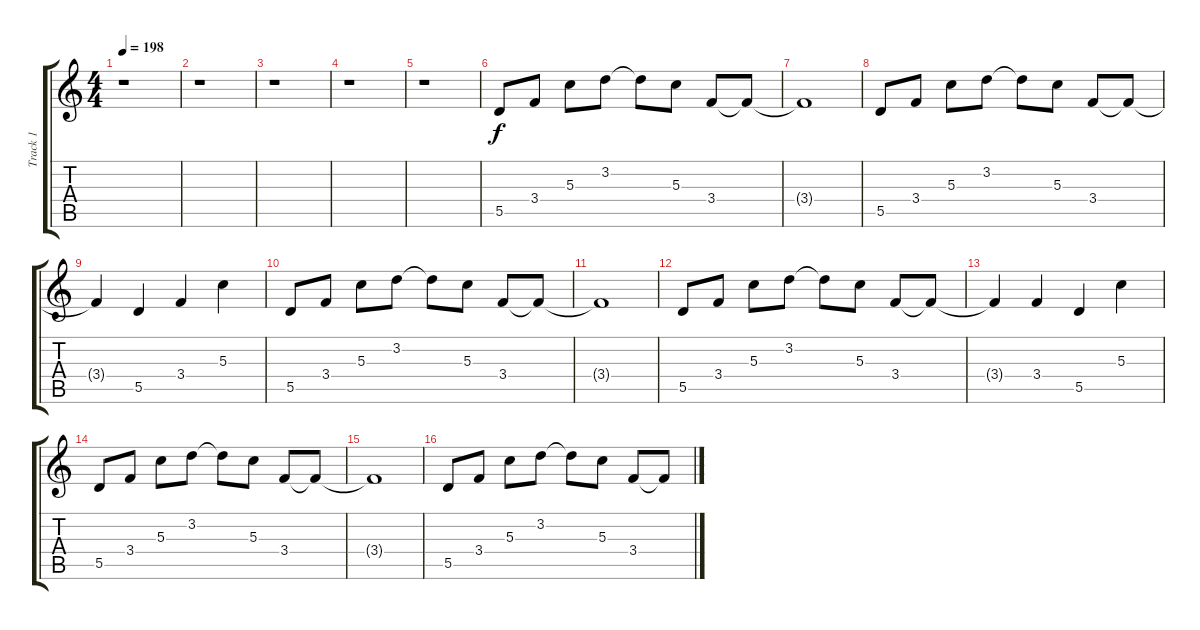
\track ("Track 1" "Track 1") {instrument electricguitarclean}
\staff {score tabs}
\tuning (E4 B3 G3 D3 A2 E2) {hide}
\ts (4 4)
\tempo 198
\clef g2
\ks c
r.1{dy f} |
r.1 |
r.1 |
r.1 |
r.1 |
5.5.8 3.4.8 5.3.8 3.2.8 3.2{t}.8 5.3.8 3.4.8 3.4{t}.8 |
3.4{t}.1 |
5.5.8 3.4.8 5.3.8 3.2.8 3.2{t}.8 5.3.8 3.4.8 3.4{t}.8 |
3.4{t}.4 5.5.4 3.4.4 5.3.4 |
5.5.8 3.4.8 5.3.8 3.2.8 3.2{t}.8 5.3.8 3.4.8 3.4{t}.8 |
3.4{t}.1 |
5.5.8 3.4.8 5.3.8 3.2.8 3.2{t}.8 5.3.8 3.4.8 3.4{t}.8 |
3.4{t}.4 3.4.4 5.5.4 5.3.4 |
5.5.8 3.4.8 5.3.8 3.2.8 3.2{t}.8 5.3.8 3.4.8 3.4{t}.8 |
3.4{t}.1 |
5.5.8 3.4.8 5.3.8 3.2.8 3.2{t}.8 5.3.8 3.4.8 3.4{t}.8
